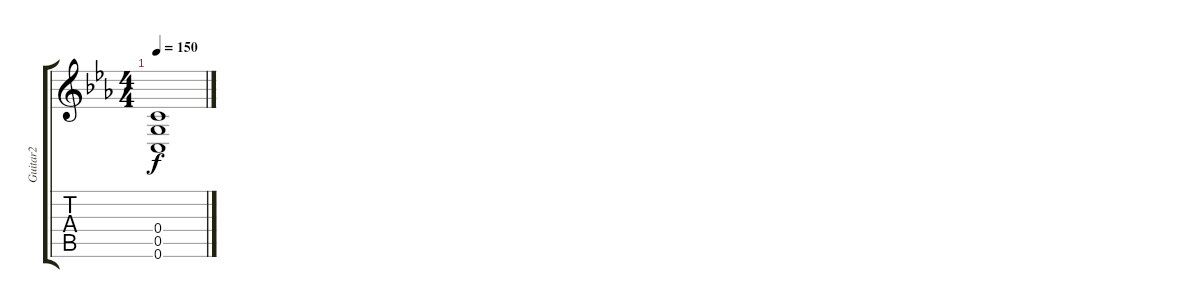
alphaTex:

\track ("Guitar2" "Guitar2") {instrument distortionguitar}
\staff {score tabs}
\tuning (D4 A3 F3 C3 G2 C2) {hide}
\ts (4 4)
\tempo 150
\clef g2
\ks cminor
(0.4{t} 0.5{t} 0.6{t}).1{dy f}
